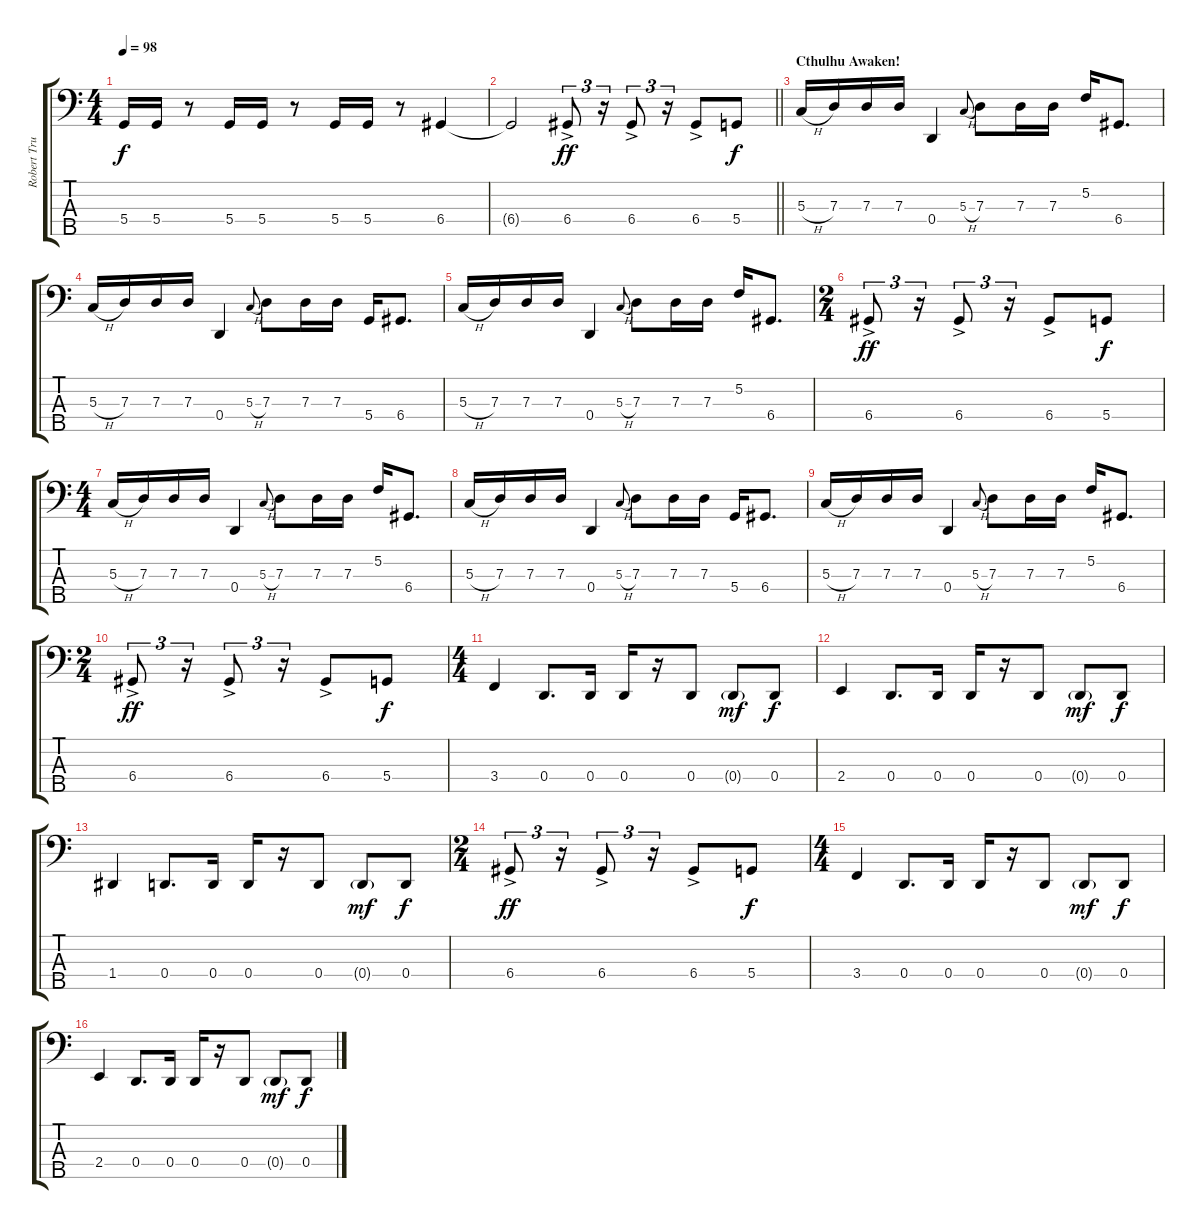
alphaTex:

\track ("Robert Trujillo (Bass)" "Robert Tru") {instrument electricbassfinger}
\staff {score tabs}
\tuning (F2 C2 G1 D1 A0) {hide}
\ts (4 4)
\tempo 98
\clef f4
\ks c
5.4.16{dy f} 5.4.16 r.8 5.4.16 5.4.16 r.8 5.4.16 5.4.16 r.8 6.4.4 |
\barLineRight lightlight
6.4{t}.2 6.4{ac}.8{tu (3 2) dy ff} r.16{tu (3 2)} 6.4{ac}.8{tu (3 2)} r.16{tu (3 2)} 6.4{ac}.8 5.4.8{dy f} |
\section ("" "Cthulhu Awaken!")
5.3{h}.16 7.3.16 7.3.16 7.3.16 0.4.4 5.3{h}.8{gr onbeat} 7.3.8 7.3.16 7.3.16 5.2.16 6.4.8{d} |
5.3{h}.16 7.3.16 7.3.16 7.3.16 0.4.4 5.3{h}.8{gr onbeat} 7.3.8 7.3.16 7.3.16 5.4.16 6.4.8{d} |
5.3{h}.16 7.3.16 7.3.16 7.3.16 0.4.4 5.3{h}.8{gr onbeat} 7.3.8 7.3.16 7.3.16 5.2.16 6.4.8{d} |
\ts (2 4)
6.4{ac}.8{tu (3 2) dy ff} r.16{tu (3 2)} 6.4{ac}.8{tu (3 2)} r.16{tu (3 2)} 6.4{ac}.8 5.4.8{dy f} |
\ts (4 4)
5.3{h}.16 7.3.16 7.3.16 7.3.16 0.4.4 5.3{h}.8{gr onbeat} 7.3.8 7.3.16 7.3.16 5.2.16 6.4.8{d} |
5.3{h}.16 7.3.16 7.3.16 7.3.16 0.4.4 5.3{h}.8{gr onbeat} 7.3.8 7.3.16 7.3.16 5.4.16 6.4.8{d} |
5.3{h}.16 7.3.16 7.3.16 7.3.16 0.4.4 5.3{h}.8{gr onbeat} 7.3.8 7.3.16 7.3.16 5.2.16 6.4.8{d} |
\ts (2 4)
6.4{ac}.8{tu (3 2) dy ff} r.16{tu (3 2)} 6.4{ac}.8{tu (3 2)} r.16{tu (3 2)} 6.4{ac}.8 5.4.8{dy f} |
\ts (4 4)
3.4.4 0.4.8{d} 0.4.16 0.4.16 r.16 0.4.8 0.4{g}.8{dy mf} 0.4.8{dy f} |
2.4.4 0.4.8{d} 0.4.16 0.4.16 r.16 0.4.8 0.4{g}.8{dy mf} 0.4.8{dy f} |
1.4.4 0.4.8{d} 0.4.16 0.4.16 r.16 0.4.8 0.4{g}.8{dy mf} 0.4.8{dy f} |
\ts (2 4)
6.4{ac}.8{tu (3 2) dy ff} r.16{tu (3 2)} 6.4{ac}.8{tu (3 2)} r.16{tu (3 2)} 6.4{ac}.8 5.4.8{dy f} |
\ts (4 4)
3.4.4 0.4.8{d} 0.4.16 0.4.16 r.16 0.4.8 0.4{g}.8{dy mf} 0.4.8{dy f} |
2.4.4 0.4.8{d} 0.4.16 0.4.16 r.16 0.4.8 0.4{g}.8{dy mf} 0.4.8{dy f}
